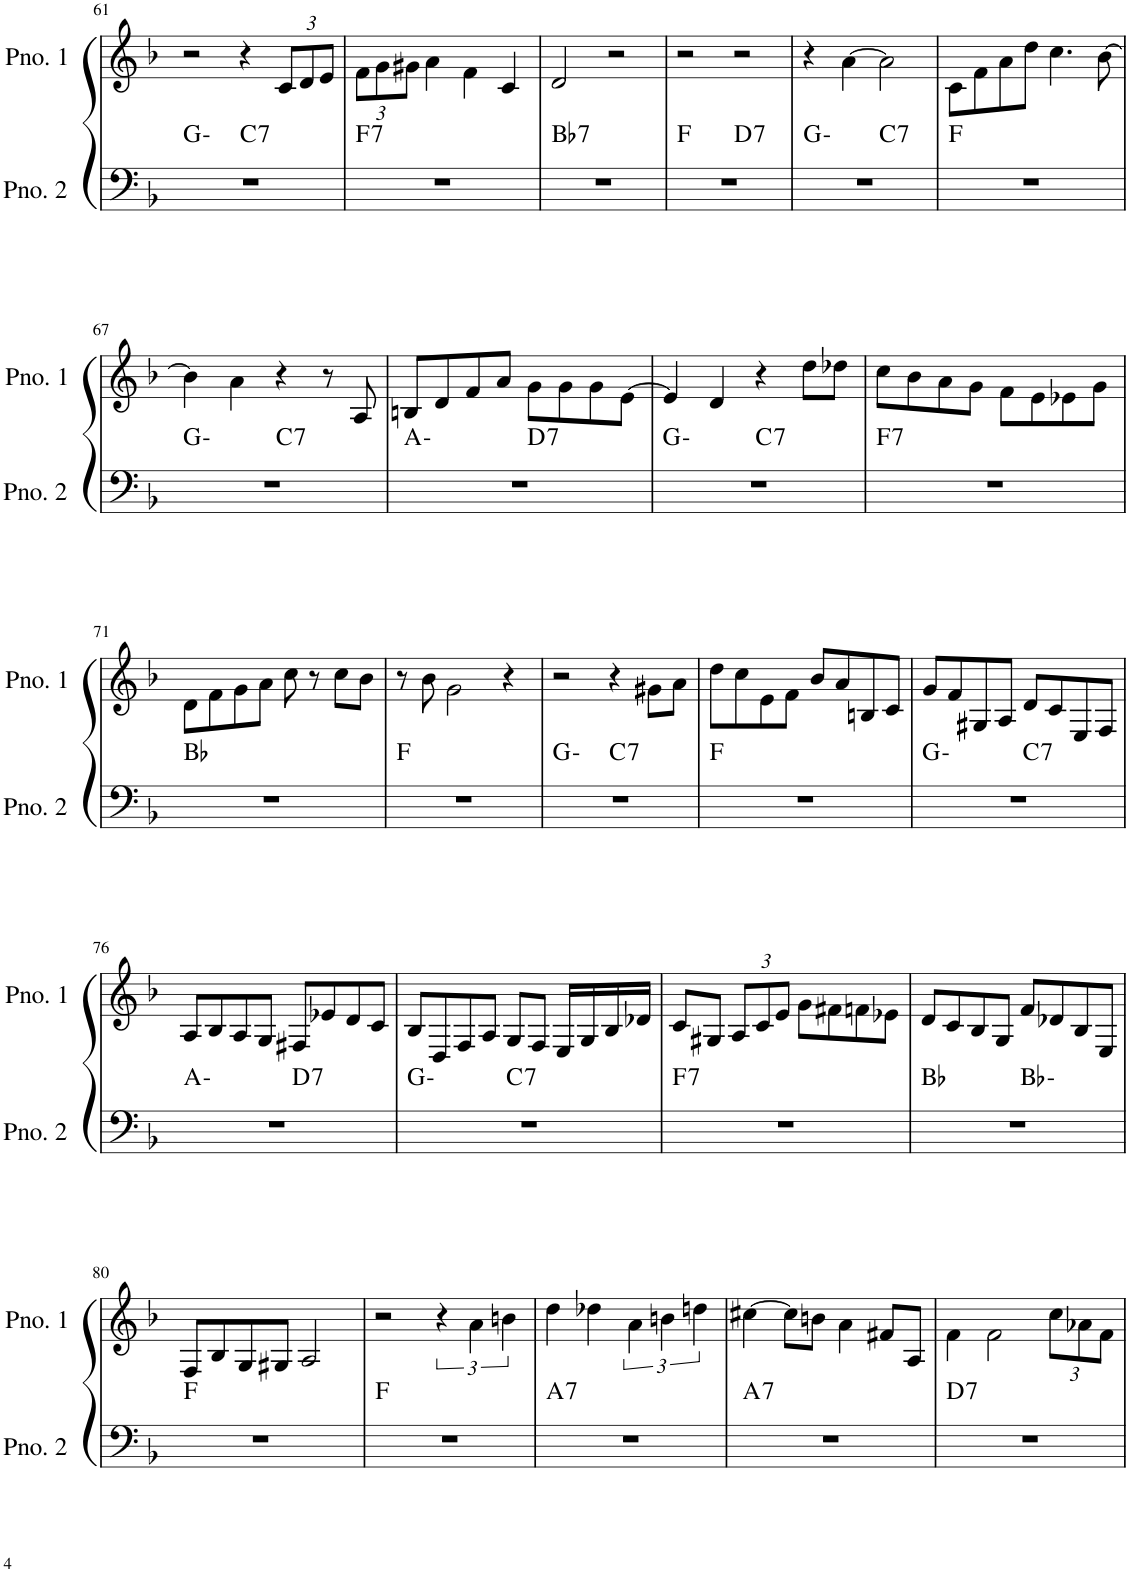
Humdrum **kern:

**kern	**harte	**kern
*part2	*part2	*part1
*staff2	*	*staff1
*I"ピアノ 2	*	*I"ピアノ 1
!!LO:PB:g=z
*clefF4	*	*clefG2
*k[b-]	*	*k[b-]
*M4/4	*	*M4/4
=61	=61	=61
*^	*	*
1r	2ryy	G:min	2r
!	!	!LO:H:kt=7	!
.	2ryy	C:7	4r
*	*	*	*Xbrackettup
.	.	.	12c/L
.	.	.	12d/
.	.	.	12e/J
=62	=62	=62	=62
!	!	!LO:H:kt=7	!
*v	*v	*	*
1r	F:7	12f\L
.	.	12g\
.	.	12g#X\J
.	.	4a\
.	.	4f\
.	.	4c/
=63	=63	=63
!	!LO:H:kt=7	!
1r	Bb:7	2d/
.	.	2r
=64	=64	=64
*^	*	*
1r	2ryy	F:maj	2r
!	!	!LO:H:kt=7	!
.	2ryy	D:7	2r
=65	=65	=65	=65
1r	2ryy	G:min	4r
.	.	.	[4a\
!	!	!LO:H:kt=7	!
.	2ryy	C:7	2a\]
*v	*v	*	*
=66	=66	=66
1r	F:maj	8c\L
.	.	8f\
.	.	8a\
.	.	8dd\J
.	.	4.cc\
.	.	[8b-\
!!LO:LB:g=z
=67	=67	=67
*^	*	*
1r	2ryy	G:min	4b-\]
.	.	.	4a\
!	!	!LO:H:kt=7	!
.	2ryy	C:7	4r
.	.	.	8r
.	.	.	8A/
=68	=68	=68	=68
1r	2ryy	A:min	8Bn/L
.	.	.	8d/
.	.	.	8f/
.	.	.	8a/J
!	!	!LO:H:kt=7	!
.	2ryy	D:7	8g\L
.	.	.	8g\
.	.	.	8g\
.	.	.	[8e\J
=69	=69	=69	=69
1r	2ryy	G:min	4e/]
.	.	.	4d/
!	!	!LO:H:kt=7	!
.	2ryy	C:7	4r
.	.	.	8dd\L
.	.	.	8dd-X\J
=70	=70	=70	=70
!	!	!LO:H:kt=7	!
*v	*v	*	*
1r	F:7	8cc\L
.	.	8b-\
.	.	8a\
.	.	8g\J
.	.	8f\L
.	.	8e\
.	.	8e-X\
.	.	8g\J
!!LO:LB:g=z
=71	=71	=71
1r	Bb:maj	8d\L
.	.	8f\
.	.	8g\
.	.	8a\J
.	.	8cc\
.	.	8r
.	.	8cc\L
.	.	8b-\J
=72	=72	=72
1r	F:maj	8r
.	.	8b-\
.	.	2g\
.	.	4r
=73	=73	=73
*^	*	*
1r	2ryy	G:min	2r
!	!	!LO:H:kt=7	!
.	2ryy	C:7	4r
.	.	.	8g#X\L
.	.	.	8a\J
*v	*v	*	*
=74	=74	=74
1r	F:maj	8dd\L
.	.	8cc\
.	.	8e\
.	.	8f\J
.	.	8b-/L
.	.	8a/
.	.	8Bn/
.	.	8c/J
=75	=75	=75
*^	*	*
1r	2ryy	G:min	8g/L
.	.	.	8f/
.	.	.	8G#X/
.	.	.	8A/J
!	!	!LO:H:kt=7	!
.	2ryy	C:7	8d/L
.	.	.	8c/
.	.	.	8E/
.	.	.	8F/J
!!LO:LB:g=z
=76	=76	=76	=76
1r	2ryy	A:min	8A/L
.	.	.	8B-/
.	.	.	8A/
.	.	.	8G/J
!	!	!LO:H:kt=7	!
.	2ryy	D:7	8F#X/L
.	.	.	8e-X/
.	.	.	8d/
.	.	.	8c/J
=77	=77	=77	=77
1r	2ryy	G:min	8B-/L
.	.	.	8D/
.	.	.	8F/
.	.	.	8A/J
!	!	!LO:H:kt=7	!
.	2ryy	C:7	8G/L
.	.	.	8F/J
.	.	.	16E/LL
.	.	.	16G/
.	.	.	16B-/
.	.	.	16d-X/JJ
=78	=78	=78	=78
!	!	!LO:H:kt=7	!
*v	*v	*	*
1r	F:7	8c/L
.	.	8G#X/J
.	.	12A/L
.	.	12c/
.	.	12e/J
.	.	8g\L
.	.	8f#X\
.	.	8fn\
.	.	8e-X\J
=79	=79	=79
*^	*	*
1r	2ryy	Bb:maj	8d/L
.	.	.	8c/
.	.	.	8B-/
.	.	.	8G/J
.	2ryy	Bb:min	8f/L
.	.	.	8d-X/
.	.	.	8B-/
.	.	.	8E/J
*v	*v	*	*
!!LO:LB:g=z
=80	=80	=80
1r	F:maj	8F/L
.	.	8B-/
.	.	8G/
.	.	8G#X/J
.	.	2A/
=81	=81	=81
1r	F:maj	2r
*	*	*brackettup
.	.	6r
.	.	6a\
.	.	6bn\
=82	=82	=82
!	!LO:H:kt=7	!
1r	A:7	4dd\
.	.	4dd-X\
.	.	6a\
.	.	6bn\
.	.	6ddn\
=83	=83	=83
!	!LO:H:kt=7	!
1r	A:7	[4cc#X\
.	.	8cc#\L]
.	.	8bn\J
.	.	4a\
.	.	8f#X/L
.	.	8A/J
=84	=84	=84
!	!LO:H:kt=7	!
1r	D:7	4f\
.	.	2f\
*	*	*Xbrackettup
.	.	12cc\L
.	.	12a-X\
.	.	12f\J
=	=	=
*-	*-	*-
